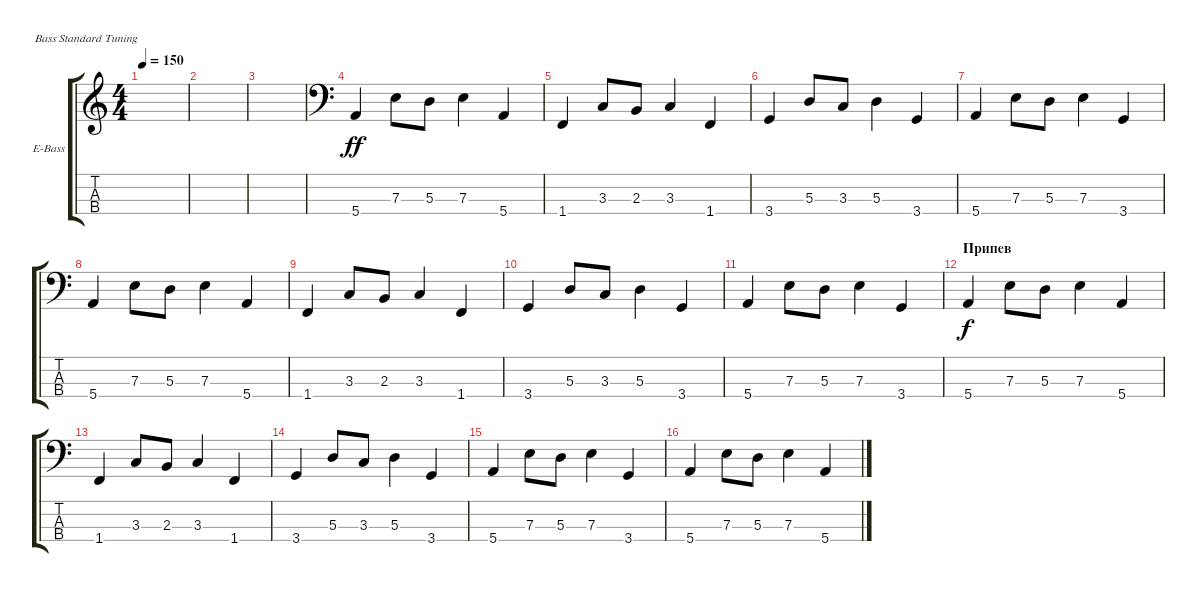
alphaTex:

\defaultSystemsLayout 4
\bracketExtendMode groupsimilarinstruments
\firstSystemTrackNameOrientation horizontal
\otherSystemsTrackNameOrientation horizontal
\track ("Electric Bass" "E-Bass") {instrument electricbassfinger}
\staff {score tabs}
\tuning (G2 D2 A1 E1)
\ts (4 4)
\tempo 150
\clef g2
\ks c
|
|
|
\clef f4
5.4.4{dy ff} 7.3.8 5.3.8 7.3.4 5.4.4 |
1.4.4 3.3.8 2.3.8 3.3.4 1.4.4 |
3.4.4 5.3.8 3.3.8 5.3.4 3.4.4 |
5.4.4 7.3.8 5.3.8 7.3.4 3.4.4 |
5.4.4 7.3.8 5.3.8 7.3.4 5.4.4 |
1.4.4 3.3.8 2.3.8 3.3.4 1.4.4 |
3.4.4 5.3.8 3.3.8 5.3.4 3.4.4 |
5.4.4 7.3.8 5.3.8 7.3.4 3.4.4 |
\section ("" "Припев")
5.4.4{dy f} 7.3.8 5.3.8 7.3.4 5.4.4 |
1.4.4 3.3.8 2.3.8 3.3.4 1.4.4 |
3.4.4 5.3.8 3.3.8 5.3.4 3.4.4 |
5.4.4 7.3.8 5.3.8 7.3.4 3.4.4 |
5.4.4 7.3.8 5.3.8 7.3.4 5.4.4
